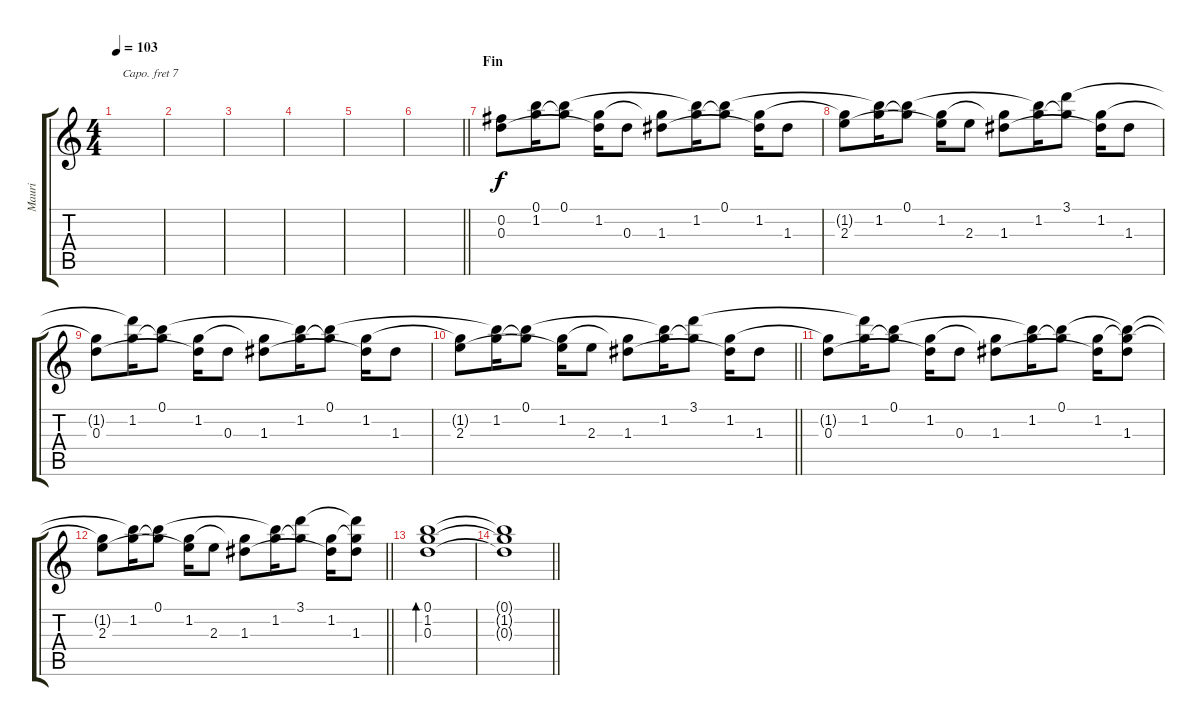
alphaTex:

\track ("Mauri" "Mauri") {solo instrument electricguitarclean}
\staff {score tabs}
\capo 7
\tuning (E4 B3 G3 D3 A2 E2) {hide}
\ts (4 4)
\tempo 103
\clef g2
\ks c
|
|
|
|
|
\barLineRight lightlight
|
\section ("" "Fin")
(0.2 0.3).8 (0.1 1.2).16 (0.1 1.2{t}).8 (1.2 0.3{t}).16 0.3.8 (1.2{t} 1.3).8 (0.1{t} 1.2).16 (0.1 1.2{t}).8 (1.2 1.3{t}).16 1.3.8 |
(1.2{t} 2.3).8 (0.1{t} 1.2).16 (0.1 1.2{t}).8 (1.2 2.3{t}).16 2.3.8 (1.2{t} 1.3).8 (0.1{t} 1.2).16 (3.1 1.2{t}).8 (1.2 1.3{t}).16 1.3.8 |
(1.2{t} 0.3).8 (3.1{t} 1.2).16 (0.1 1.2{t}).8 (1.2 0.3{t}).16 0.3.8 (1.2{t} 1.3).8 (0.1{t} 1.2).16 (0.1 1.2{t}).8 (1.2 1.3{t}).16 1.3.8 |
\barLineRight lightlight
(1.2{t} 2.3).8 (0.1{t} 1.2).16 (0.1 1.2{t}).8 (1.2 2.3{t}).16 2.3.8 (1.2{t} 1.3).8 (0.1{t} 1.2).16 (3.1 1.2{t}).8 (1.2 1.3{t}).16 1.3.8 |
(1.2{t} 0.3).8 (3.1{t} 1.2).16 (0.1 1.2{t}).8 (1.2 0.3{t}).16 0.3.8 (1.2{t} 1.3).8 (0.1{t} 1.2).16 (0.1 1.2{t}).8 (1.2 1.3{t}).16 (0.1{t} 1.2{t} 1.3).8 |
\barLineRight lightlight
(1.2{t} 2.3).8 (0.1{t} 1.2).16 (0.1 1.2{t}).8 (1.2 2.3{t}).16 2.3.8 (1.2{t} 1.3).8 (0.1{t} 1.2).16 (3.1 1.2{t}).8 (1.2 1.3{t}).16 (3.1{t} 1.2{t} 1.3).8 |
(0.1 1.2 0.3).1{bd 60} |
\barLineRight lightlight
(0.1{t} 1.2{t} 0.3{t}).1
